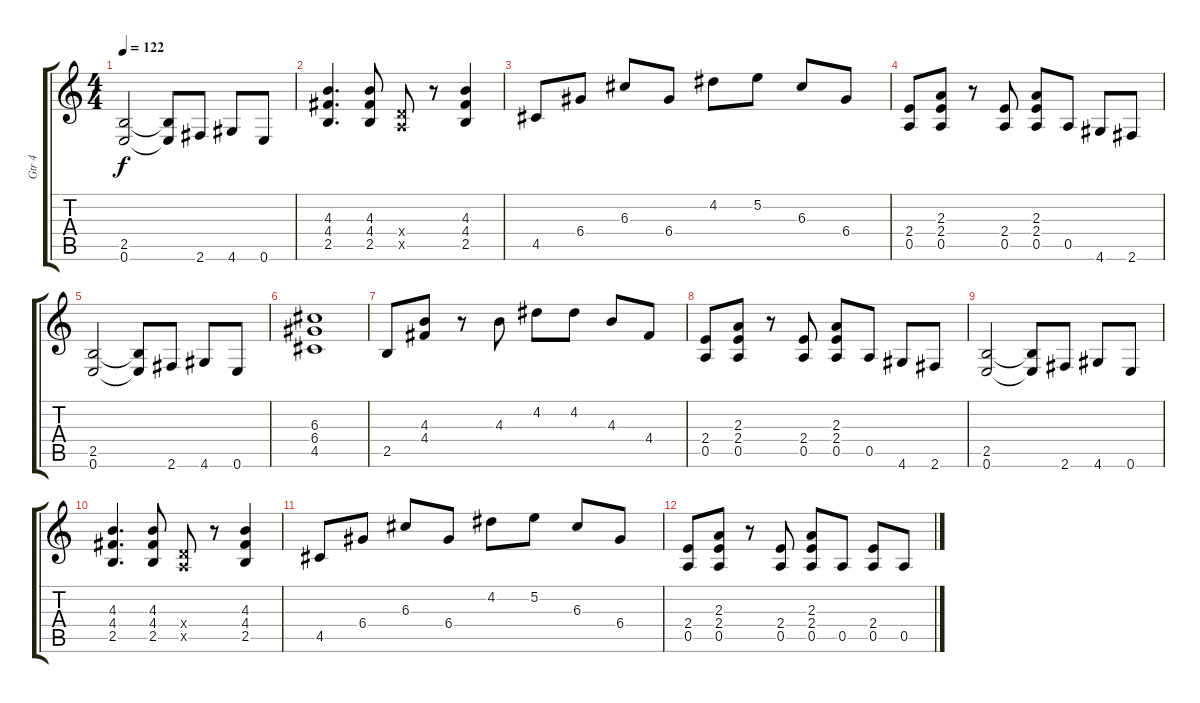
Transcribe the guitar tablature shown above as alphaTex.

\track ("Gtr 4" "Gtr 4") {instrument distortionguitar}
\staff {score tabs}
\tuning (E4 B3 G3 D3 A2 E2) {hide}
\ts (4 4)
\tempo 122
\clef g2
\ks c
(2.5 0.6).2{dy f} (2.5{t} 0.6{t}).8 2.6.8 4.6.8 0.6.8 |
(4.3 4.4 2.5).4{d} (4.3 4.4 2.5).8 (0.4{x} 0.5{x}).8 r.8 (4.3 4.4 2.5).4 |
4.5.8 6.4.8 6.3.8 6.4.8 4.2.8 5.2.8 6.3.8 6.4.8 |
(2.4 0.5).8 (2.3 2.4 0.5).8 r.8 (2.4 0.5).8 (2.3 2.4 0.5).8 0.5.8 4.6.8 2.6.8 |
(2.5 0.6).2 (2.5{t} 0.6{t}).8 2.6.8 4.6.8 0.6.8 |
(6.3 6.4 4.5).1 |
2.5.8 (4.3 4.4).8 r.8 4.3.8 4.2.8 4.2.8 4.3.8 4.4.8 |
(2.4 0.5).8 (2.3 2.4 0.5).8 r.8 (2.4 0.5).8 (2.3 2.4 0.5).8 0.5.8 4.6.8 2.6.8 |
(2.5 0.6).2 (2.5{t} 0.6{t}).8 2.6.8 4.6.8 0.6.8 |
(4.3 4.4 2.5).4{d} (4.3 4.4 2.5).8 (0.4{x} 0.5{x}).8 r.8 (4.3 4.4 2.5).4 |
4.5.8 6.4.8 6.3.8 6.4.8 4.2.8 5.2.8 6.3.8 6.4.8 |
(2.4 0.5).8 (2.3 2.4 0.5).8 r.8 (2.4 0.5).8 (2.3 2.4 0.5).8 0.5.8 (2.4 0.5).8 0.5.8
